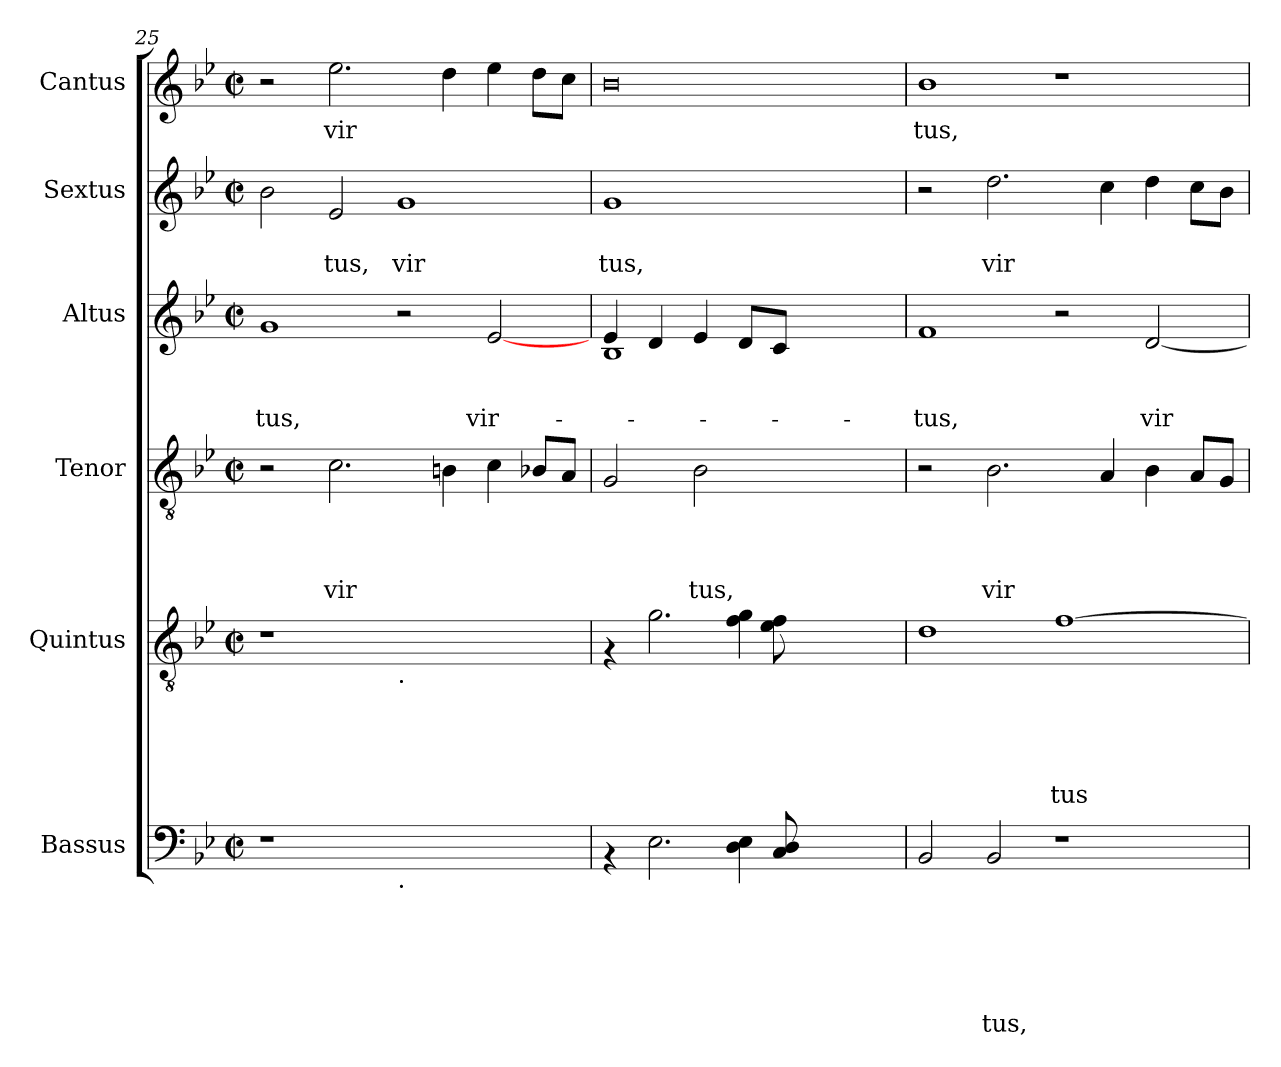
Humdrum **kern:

**kern	**text	**text	**text	**text	**text	**text	**kern	**text	**text	**text	**text	**text	**kern	**text	**text	**text	**text	**kern	**text	**text	**text	**kern	**text	**text	**kern	**text
*part6	*part6	*part6	*part6	*part6	*part6	*part6	*part5	*part5	*part5	*part5	*part5	*part5	*part4	*part4	*part4	*part4	*part4	*part3	*part3	*part3	*part3	*part2	*part2	*part2	*part1	*part1
*staff6	*staff6	*staff6	*staff6	*staff6	*staff6	*staff6	*staff5	*staff5	*staff5	*staff5	*staff5	*staff5	*staff4	*staff4	*staff4	*staff4	*staff4	*staff3	*staff3	*staff3	*staff3	*staff2	*staff2	*staff2	*staff1	*staff1
*I"Bassus	*	*	*	*	*	*	*I"Quintus	*	*	*	*	*	*I"Tenor	*	*	*	*	*I"Altus	*	*	*	*I"Sextus	*	*	*I"Cantus	*
*clefF4	*	*	*	*	*	*	*clefGv2	*	*	*	*	*	*clefGv2	*	*	*	*	*clefG2	*	*	*	*clefG2	*	*	*clefG2	*
*k[b-e-]	*	*	*	*	*	*	*k[b-e-]	*	*	*	*	*	*k[b-e-]	*	*	*	*	*k[b-e-]	*	*	*	*k[b-e-]	*	*	*k[b-e-]	*
*B-:	*	*	*	*	*	*	*B-:	*	*	*	*	*	*B-:	*	*	*	*	*B-:	*	*	*	*B-:	*	*	*B-:	*
*M2/2	*	*	*	*	*	*	*M2/2	*	*	*	*	*	*M2/2	*	*	*	*	*M2/2	*	*	*	*M2/2	*	*	*M2/2	*
*met(c|)	*	*	*	*	*	*	*met(c|)	*	*	*	*	*	*met(c|)	*	*	*	*	*met(c|)	*	*	*	*met(c|)	*	*	*met(c|)	*
=25	=25	=25	=25	=25	=25	=25	=25	=25	=25	=25	=25	=25	=25	=25	=25	=25	=25	=25	=25	=25	=25	=25	=25	=25	=25	=25
!	!	!	!	!	!	!	!	!	!	!	!	!	!	!	!	!	!	!	!	!	!LO:LY:b	!	!	!	!	!
1r	.	.	.	.	.	.	1r	.	.	.	.	.	2r	.	.	.	.	1g	.	.	-tus,	2b-\	.	.	2r	.
!	!	!	!	!	!	!	!	!	!	!	!	!	!	!	!	!	!LO:LY:b	!	!	!	!	!	!	!LO:LY:b	!	!LO:LY:b
.	.	.	.	.	.	.	.	.	.	.	.	.	2.c\	.	.	.	vir	.	.	.	.	2e-/	.	tus,	2.ee-\	vir
!	!	!	!	!	!	!	!LO:TX:b:t=.	!	!	!	!	!	!	!	!	!	!	!	!	!	!	!	!	!	!	!
!LO:TX:b:t=.	!	!	!	!	!	!	!	!	!	!	!	!	!	!	!	!	!	!	!	!	!	!	!	!	!	!
!	!	!	!	!	!	!	!	!	!	!	!	!	!	!	!	!	!	!	!	!	!	!	!	!LO:LY:b	!	!
1ryy	.	.	.	.	.	.	1ryy	.	.	.	.	.	.	.	.	.	.	2r	.	.	.	1g	.	vir	.	.
.	.	.	.	.	.	.	.	.	.	.	.	.	4Bn\	.	.	.	.	.	.	.	.	.	.	.	4dd\	.
!	!	!	!	!	!	!	!	!	!	!	!	!	!	!	!	!	!	!	!	!	!LO:LY:b	!	!	!	!	!
.	.	.	.	.	.	.	.	.	.	.	.	.	4c\	.	.	.	.	[<2e-/	.	.	vir-	.	.	.	4ee-\	.
.	.	.	.	.	.	.	.	.	.	.	.	.	8B-X/L	.	.	.	.	.	.	.	.	.	.	.	8dd\L	.
.	.	.	.	.	.	.	.	.	.	.	.	.	8A/J	.	.	.	.	.	.	.	.	.	.	.	8cc\J	.
=26	=26	=26	=26	=26	=26	=26	=26	=26	=26	=26	=26	=26	=26	=26	=26	=26	=26	=26	=26	=26	=26	=26	=26	=26	=26	=26
*^	*	*	*	*	*	*	*^	*	*	*	*	*	*	*	*	*	*	*^	*	*	*	*	*	*	*	*
*	*^	*	*	*	*	*	*	*	*^	*	*	*	*	*	*	*	*	*	*	*	*	*	*	*	*	*	*	*	*
!	!	!	!	!	!	!	!	!	!	!	!	!	!	!	!	!	!	!	!	!	!	!	!	!	!	!	!	!	!LO:LY:b	!	!
4rAA	2.ryy	2..ryy	.	.	.	.	.	.	4rF	2.ryy	2..ryy	.	.	.	.	.	2G/	.	.	.	.	1B-	4e-/	.	.	.	1g	.	tus,	0b-	.
2.E-\	.	.	.	.	.	.	.	.	2.g\	.	.	.	.	.	.	.	.	.	.	.	.	.	4d/	.	.	.	.	.	.	.	.
!	!	!	!	!	!	!	!	!	!	!	!	!	!	!	!	!	!	!	!	!	!LO:LY:b	!	!	!	!	!	!	!	!	!	!
.	.	.	.	.	.	.	.	.	.	.	.	.	.	.	.	.	2B-\	.	.	.	tus,	.	4e-/	.	.	.	.	.	.	.	.
.	4D\ 4E-\	.	.	.	.	.	.	.	.	4f\ 4g\	.	.	.	.	.	.	.	.	.	.	.	.	8d/L	.	.	.	.	.	.	.	.
.	.	8C/ 8D/	.	.	.	.	.	.	.	.	8e-\ 8f\	.	.	.	.	.	.	.	.	.	.	.	8c/J	.	.	.	.	.	.	.	.
1ryy	1ryy	1ryy	.	.	.	.	.	.	1ryy	1ryy	1ryy	.	.	.	.	.	1ryy	.	.	.	.	1ryy	1ryy	.	.	.	1ryy	.	.	.	.
=27	=27	=27	=27	=27	=27	=27	=27	=27	=27	=27	=27	=27	=27	=27	=27	=27	=27	=27	=27	=27	=27	=27	=27	=27	=27	=27	=27	=27	=27	=27	=27
!	!	!	!	!	!	!	!	!	!	!	!	!	!	!	!	!	!	!	!	!	!	!	!	!	!	!LO:LY:b	!	!	!	!	!LO:LY:b
*v	*v	*v	*	*	*	*	*	*	*	*	*	*	*	*	*	*	*	*	*	*	*	*v	*v	*	*	*	*	*	*	*	*
*	*	*	*	*	*	*	*v	*v	*v	*	*	*	*	*	*	*	*	*	*	*	*	*	*	*	*	*	*	*
2BB-/	.	.	.	.	.	.	1d	.	.	.	.	.	2r	.	.	.	.	1f	.	.	-tus,	2r	.	.	1b-	tus,
!	!	!	!	!	!	!LO:LY:b	!	!	!	!	!	!	!	!	!	!	!LO:LY:b	!	!	!	!	!	!	!LO:LY:b	!	!
2BB-/	.	.	.	.	.	tus,	.	.	.	.	.	.	2.B-\	.	.	.	vir	.	.	.	.	2.dd\	.	vir	.	.
!	!	!	!	!	!	!	!	!	!	!	!	!LO:LY:b	!	!	!	!	!	!	!	!	!	!	!	!	!	!
1r	.	.	.	.	.	.	[<1f	.	.	.	.	tus	.	.	.	.	.	2r	.	.	.	.	.	.	1r	.
.	.	.	.	.	.	.	.	.	.	.	.	.	4A/	.	.	.	.	.	.	.	.	4cc\	.	.	.	.
!	!	!	!	!	!	!	!	!	!	!	!	!	!	!	!	!	!	!	!	!	!LO:LY:b	!	!	!	!	!
.	.	.	.	.	.	.	.	.	.	.	.	.	4B-\	.	.	.	.	[<2d/	.	.	vir-	4dd\	.	.	.	.
.	.	.	.	.	.	.	.	.	.	.	.	.	8A/L	.	.	.	.	.	.	.	.	8cc\L	.	.	.	.
.	.	.	.	.	.	.	.	.	.	.	.	.	8G/J	.	.	.	.	.	.	.	.	8b-\J	.	.	.	.
=	=	=	=	=	=	=	=	=	=	=	=	=	=	=	=	=	=	=	=	=	=	=	=	=	=	=
*-	*-	*-	*-	*-	*-	*-	*-	*-	*-	*-	*-	*-	*-	*-	*-	*-	*-	*-	*-	*-	*-	*-	*-	*-	*-	*-
